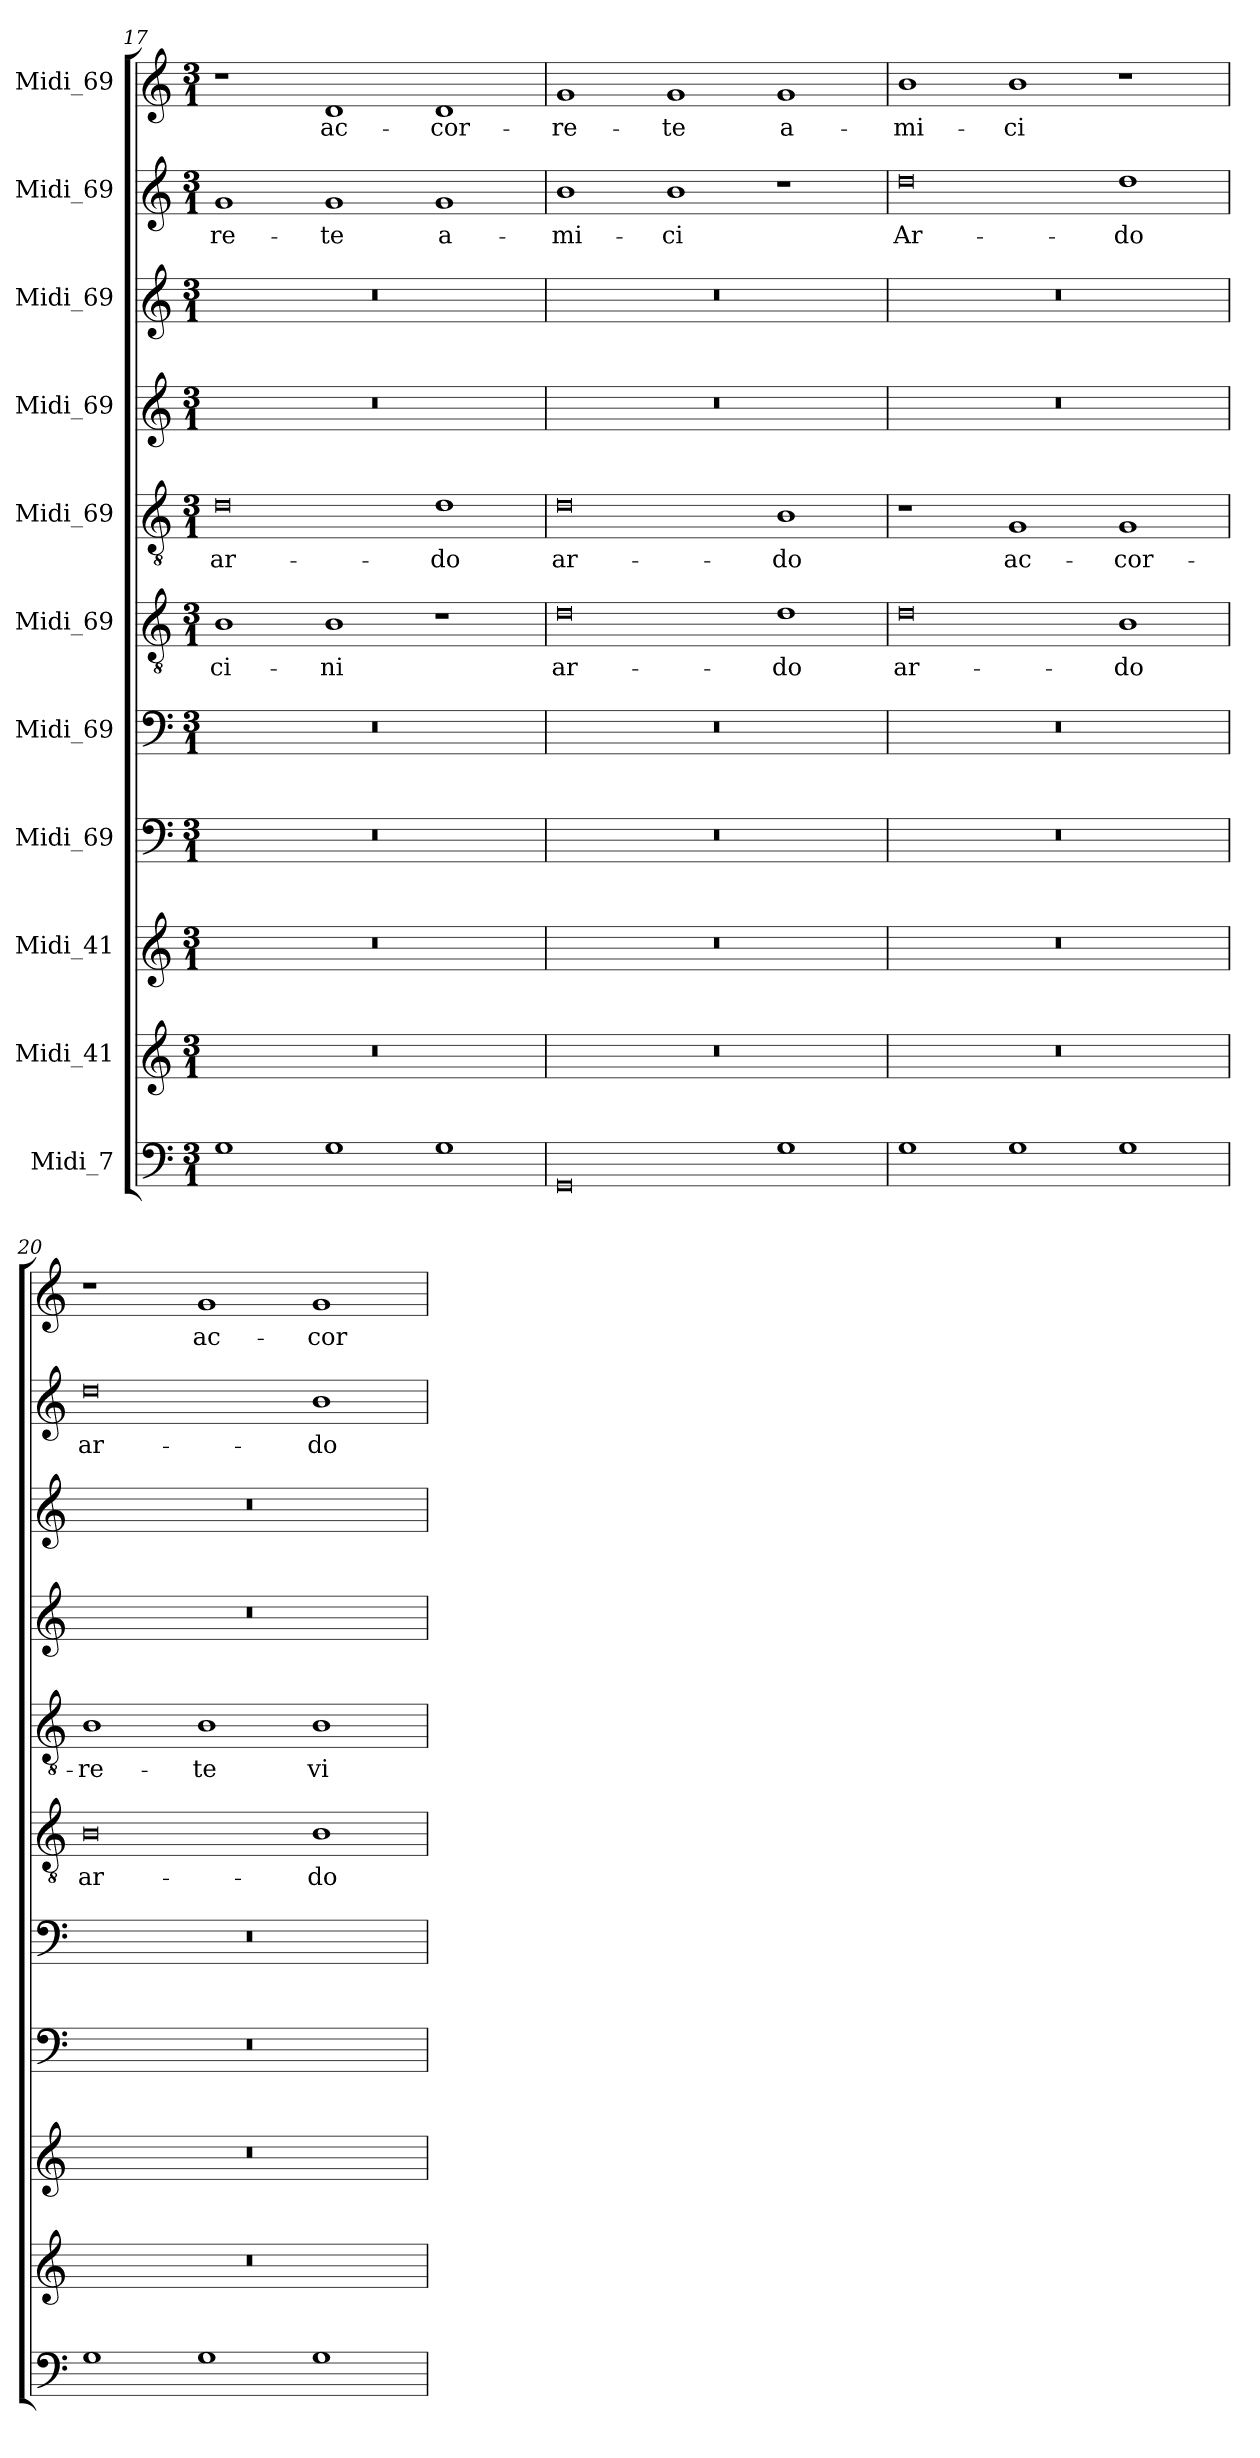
**kern	**kern	**kern	**kern	**kern	**kern	**text	**kern	**text	**kern	**kern	**kern	**text	**kern	**text
*part11	*part10	*part9	*part8	*part7	*part6	*part6	*part5	*part5	*part4	*part3	*part2	*part2	*part1	*part1
*staff11	*staff10	*staff9	*staff8	*staff7	*staff6	*staff6	*staff5	*staff5	*staff4	*staff3	*staff2	*staff2	*staff1	*staff1
*I"Midi_7	*I"Midi_41	*I"Midi_41	*I"Midi_69	*I"Midi_69	*I"Midi_69	*	*I"Midi_69	*	*I"Midi_69	*I"Midi_69	*I"Midi_69	*	*I"Midi_69	*
*clefF4	*clefG2	*clefG2	*clefF4	*clefF4	*clefGv2	*	*clefGv2	*	*clefG2	*clefG2	*clefG2	*	*clefG2	*
*k[]	*k[]	*k[]	*k[]	*k[]	*k[]	*	*k[]	*	*k[]	*k[]	*k[]	*	*k[]	*
*C:	*C:	*C:	*C:	*C:	*C:	*	*C:	*	*C:	*C:	*C:	*	*C:	*
*M3/1	*M3/1	*M3/1	*M3/1	*M3/1	*M3/1	*	*M3/1	*	*M3/1	*M3/1	*M3/1	*	*M3/1	*
=17	=17	=17	=17	=17	=17	=17	=17	=17	=17	=17	=17	=17	=17	=17
!	!LO:N:vis=0	!LO:N:vis=0	!LO:N:vis=0	!LO:N:vis=0	!	!LO:LY:b	!	!LO:LY:b	!LO:N:vis=0	!LO:N:vis=0	!	!LO:LY:b	!	!
1G	0.r	0.r	0.r	0.r	1B	-ci-	0d	ar-	0.r	0.r	1g	-re-	1r	.
!	!	!	!	!	!	!LO:LY:b	!	!	!	!	!	!LO:LY:b	!	!LO:LY:b
1G	.	.	.	.	1B	-ni	.	.	.	.	1g	-te	1d	ac-
!	!	!	!	!	!	!	!	!LO:LY:b	!	!	!	!LO:LY:b	!	!LO:LY:b
1G	.	.	.	.	1r	.	1d	-do	.	.	1g	a-	1d	-cor-
=18	=18	=18	=18	=18	=18	=18	=18	=18	=18	=18	=18	=18	=18	=18
!	!LO:N:vis=0	!LO:N:vis=0	!LO:N:vis=0	!LO:N:vis=0	!	!LO:LY:b	!	!LO:LY:b	!LO:N:vis=0	!LO:N:vis=0	!	!LO:LY:b	!	!LO:LY:b
0GG	0.r	0.r	0.r	0.r	0d	ar-	0d	ar-	0.r	0.r	1b	-mi-	1g	-re-
!	!	!	!	!	!	!	!	!	!	!	!	!LO:LY:b	!	!LO:LY:b
.	.	.	.	.	.	.	.	.	.	.	1b	-ci	1g	-te
!	!	!	!	!	!	!LO:LY:b	!	!LO:LY:b	!	!	!	!	!	!LO:LY:b
1G	.	.	.	.	1d	-do	1B	-do	.	.	1r	.	1g	a-
=19	=19	=19	=19	=19	=19	=19	=19	=19	=19	=19	=19	=19	=19	=19
!	!LO:N:vis=0	!LO:N:vis=0	!LO:N:vis=0	!LO:N:vis=0	!	!LO:LY:b	!	!	!LO:N:vis=0	!LO:N:vis=0	!	!LO:LY:b	!	!LO:LY:b
1G	0.r	0.r	0.r	0.r	0d	ar-	1r	.	0.r	0.r	0dd	Ar-	1b	-mi-
!	!	!	!	!	!	!	!	!LO:LY:b	!	!	!	!	!	!LO:LY:b
1G	.	.	.	.	.	.	1G	ac-	.	.	.	.	1b	-ci
!	!	!	!	!	!	!LO:LY:b	!	!LO:LY:b	!	!	!	!LO:LY:b	!	!
1G	.	.	.	.	1B	-do	1G	-cor-	.	.	1dd	-do	1r	.
=20	=20	=20	=20	=20	=20	=20	=20	=20	=20	=20	=20	=20	=20	=20
!	!LO:N:vis=0	!LO:N:vis=0	!LO:N:vis=0	!LO:N:vis=0	!	!LO:LY:b	!	!LO:LY:b	!LO:N:vis=0	!LO:N:vis=0	!	!LO:LY:b	!	!
1G	0.r	0.r	0.r	0.r	0B	ar-	1B	-re-	0.r	0.r	0dd	ar-	1r	.
!	!	!	!	!	!	!	!	!LO:LY:b	!	!	!	!	!	!LO:LY:b
1G	.	.	.	.	.	.	1B	-te	.	.	.	.	1g	ac-
!	!	!	!	!	!	!LO:LY:b	!	!LO:LY:b	!	!	!	!LO:LY:b	!	!LO:LY:b
1G	.	.	.	.	1B	-do	1B	vi-	.	.	1b	-do	1g	-cor-
=	=	=	=	=	=	=	=	=	=	=	=	=	=	=
*-	*-	*-	*-	*-	*-	*-	*-	*-	*-	*-	*-	*-	*-	*-
